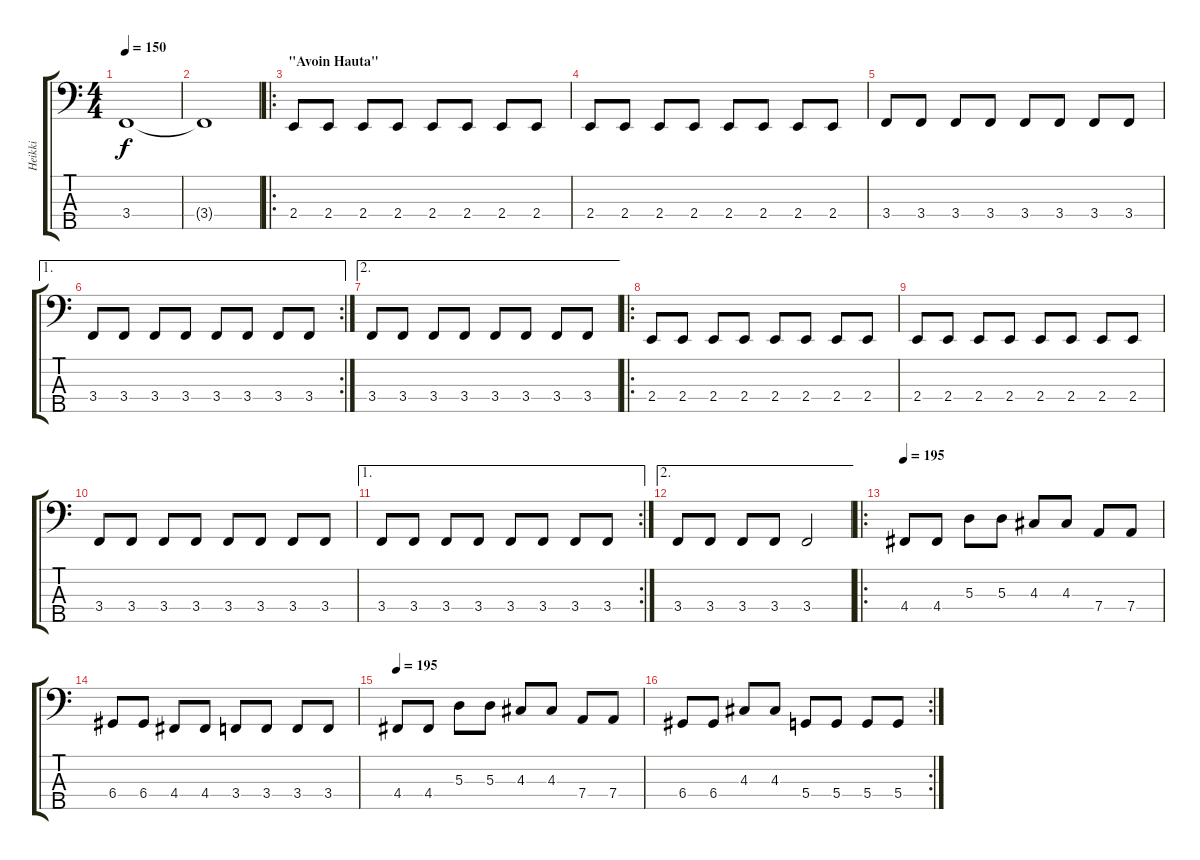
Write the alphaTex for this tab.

\track ("Heikki" "Heikki") {instrument electricbassfinger}
\staff {score tabs}
\tuning (G2 D2 A1 D1 A0) {hide}
\ts (4 4)
\tempo 150
\clef f4
\ks c
3.4.1{dy f} |
3.4{t}.1 |
\ro
\section ("" "\"Avoin Hauta\"")
2.4.8 2.4.8 2.4.8 2.4.8 2.4.8 2.4.8 2.4.8 2.4.8 |
2.4.8 2.4.8 2.4.8 2.4.8 2.4.8 2.4.8 2.4.8 2.4.8 |
3.4.8 3.4.8 3.4.8 3.4.8 3.4.8 3.4.8 3.4.8 3.4.8 |
\ae 1
\rc 2
3.4.8 3.4.8 3.4.8 3.4.8 3.4.8 3.4.8 3.4.8 3.4.8 |
\ae 2
3.4.8 3.4.8 3.4.8 3.4.8 3.4.8 3.4.8 3.4.8 3.4.8 |
\ro
2.4.8 2.4.8 2.4.8 2.4.8 2.4.8 2.4.8 2.4.8 2.4.8 |
2.4.8 2.4.8 2.4.8 2.4.8 2.4.8 2.4.8 2.4.8 2.4.8 |
3.4.8 3.4.8 3.4.8 3.4.8 3.4.8 3.4.8 3.4.8 3.4.8 |
\ae 1
\rc 2
3.4.8 3.4.8 3.4.8 3.4.8 3.4.8 3.4.8 3.4.8 3.4.8 |
\ae 2
3.4.8 3.4.8 3.4.8 3.4.8 3.4.2 |
\ro
\tempo 195
4.4.8 4.4.8 5.3.8 5.3.8 4.3.8 4.3.8 7.4.8 7.4.8 |
6.4.8 6.4.8 4.4.8 4.4.8 3.4.8 3.4.8 3.4.8 3.4.8 |
\tempo 195
4.4.8 4.4.8 5.3.8 5.3.8 4.3.8 4.3.8 7.4.8 7.4.8 |
\rc 2
6.4.8 6.4.8 4.3.8 4.3.8 5.4.8 5.4.8 5.4.8 5.4.8
